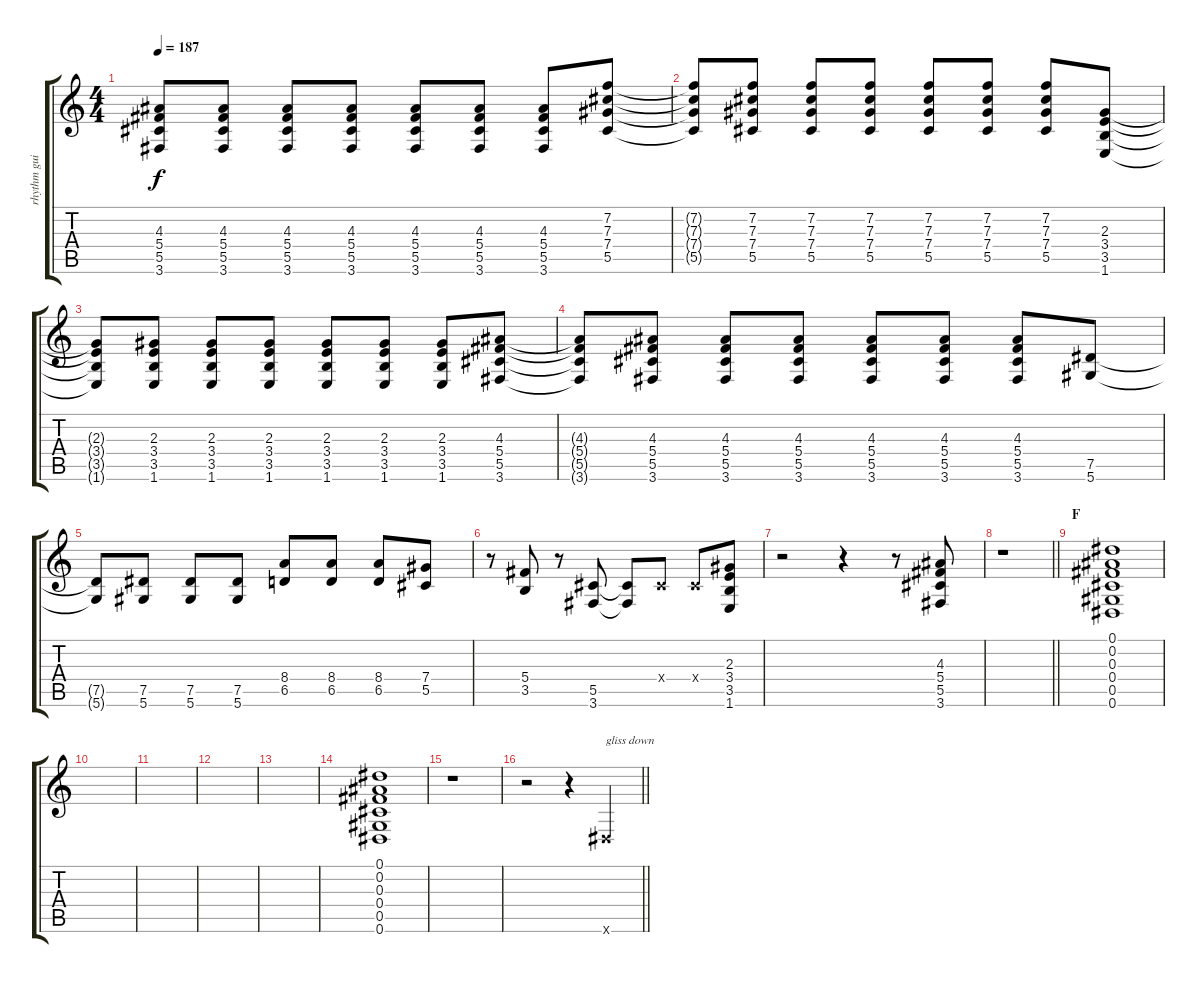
\track ("rhythm guitar" "rhythm gui") {instrument distortionguitar}
\staff {score tabs}
\tuning (Eb4 Bb3 Gb3 Db3 Ab2 Eb2) {hide}
\ts (4 4)
\tempo 187
\clef g2
\ks c
(4.3{t} 5.4{t} 5.5{t} 3.6{t}).8{dy f} (4.3 5.4 5.5 3.6).8 (4.3 5.4 5.5 3.6).8 (4.3 5.4 5.5 3.6).8 (4.3 5.4 5.5 3.6).8 (4.3 5.4 5.5 3.6).8 (4.3 5.4 5.5 3.6).8 (7.2 7.3 7.4 5.5).8 |
(7.2{t} 7.3{t} 7.4{t} 5.5{t}).8 (7.2 7.3 7.4 5.5).8 (7.2 7.3 7.4 5.5).8 (7.2 7.3 7.4 5.5).8 (7.2 7.3 7.4 5.5).8 (7.2 7.3 7.4 5.5).8 (7.2 7.3 7.4 5.5).8 (2.3 3.4 3.5 1.6).8 |
(2.3{t} 3.4{t} 3.5{t} 1.6{t}).8 (2.3 3.4 3.5 1.6).8 (2.3 3.4 3.5 1.6).8 (2.3 3.4 3.5 1.6).8 (2.3 3.4 3.5 1.6).8 (2.3 3.4 3.5 1.6).8 (2.3 3.4 3.5 1.6).8 (4.3 5.4 5.5 3.6).8 |
(4.3{t} 5.4{t} 5.5{t} 3.6{t}).8 (4.3 5.4 5.5 3.6).8 (4.3 5.4 5.5 3.6).8 (4.3 5.4 5.5 3.6).8 (4.3 5.4 5.5 3.6).8 (4.3 5.4 5.5 3.6).8 (4.3 5.4 5.5 3.6).8 (7.5 5.6).8 |
(7.5{t} 5.6{t}).8 (7.5 5.6).8 (7.5 5.6).8 (7.5 5.6).8 (8.4 6.5).8 (8.4 6.5).8 (8.4 6.5).8 (7.4 5.5).8 |
r.8 (5.4 3.5).8 r.8 (5.5 3.6).8 (5.5{t} 3.6{t}).8 0.4{x}.8 0.4{x}.8 (2.3 3.4 3.5 1.6).8 |
r.2 r.4 r.8 (4.3 5.4 5.5 3.6).8 |
\barLineRight lightlight
r.1 |
\section ("" "F")
(0.1 0.2 0.3 0.4 0.5 0.6).1 |
|
|
|
|
(0.1 0.2 0.3 0.4 0.5 0.6).1 |
r.1 |
\barLineRight lightlight
r.2 r.4 0.6{x}.4{txt "gliss down"}
